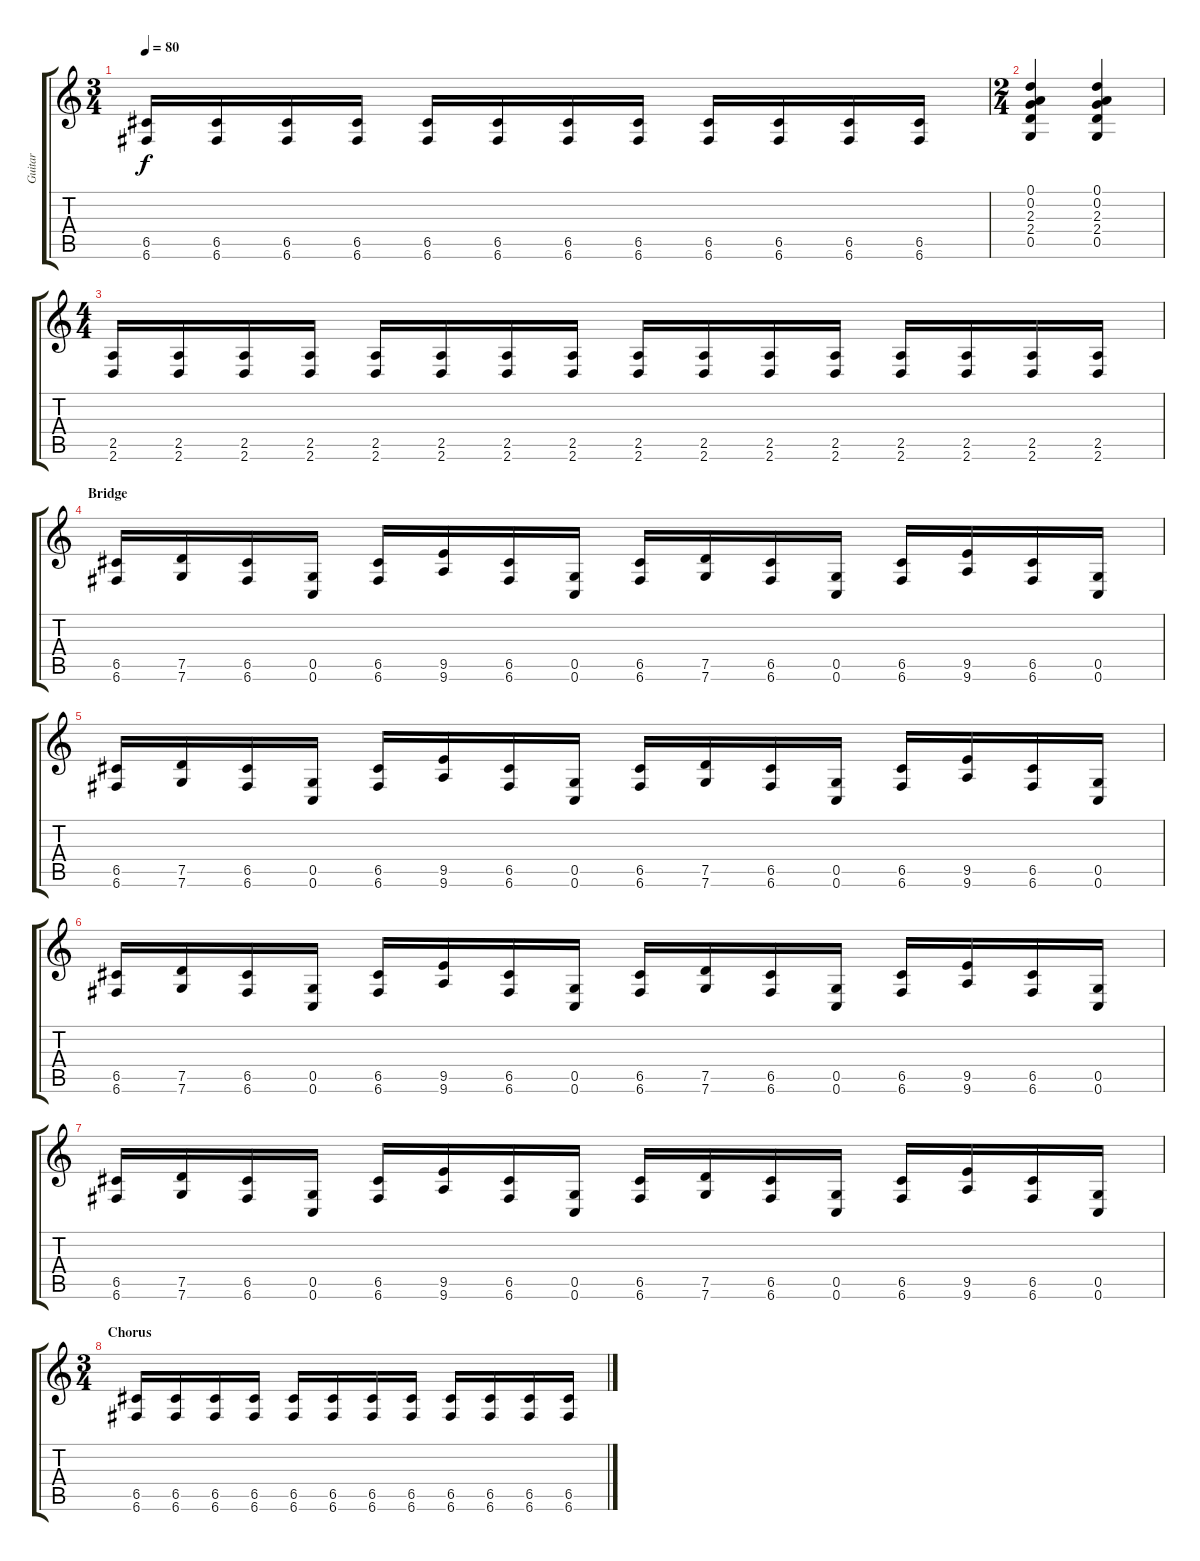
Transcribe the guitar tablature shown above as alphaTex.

\track ("Guitar" "Guitar") {instrument distortionguitar}
\staff {score tabs}
\tuning (D4 A3 F3 C3 G2 C2) {hide}
\ts (3 4)
\tempo 80
\clef g2
\ks c
(6.5 6.6).16{dy f} (6.5 6.6).16 (6.5 6.6).16 (6.5 6.6).16 (6.5 6.6).16 (6.5 6.6).16 (6.5 6.6).16 (6.5 6.6).16 (6.5 6.6).16 (6.5 6.6).16 (6.5 6.6).16 (6.5 6.6).16 |
\ts (2 4)
(0.1 0.2 2.3 2.4 0.5).4 (0.1 0.2 2.3 2.4 0.5).4 |
\ts (4 4)
(2.5 2.6).16 (2.5 2.6).16 (2.5 2.6).16 (2.5 2.6).16 (2.5 2.6).16 (2.5 2.6).16 (2.5 2.6).16 (2.5 2.6).16 (2.5 2.6).16 (2.5 2.6).16 (2.5 2.6).16 (2.5 2.6).16 (2.5 2.6).16 (2.5 2.6).16 (2.5 2.6).16 (2.5 2.6).16 |
\section ("" "Bridge")
(6.5 6.6).16 (7.5 7.6).16 (6.5 6.6).16 (0.5 0.6).16 (6.5 6.6).16 (9.5 9.6).16 (6.5 6.6).16 (0.5 0.6).16 (6.5 6.6).16 (7.5 7.6).16 (6.5 6.6).16 (0.5 0.6).16 (6.5 6.6).16 (9.5 9.6).16 (6.5 6.6).16 (0.5 0.6).16 |
(6.5 6.6).16 (7.5 7.6).16 (6.5 6.6).16 (0.5 0.6).16 (6.5 6.6).16 (9.5 9.6).16 (6.5 6.6).16 (0.5 0.6).16 (6.5 6.6).16 (7.5 7.6).16 (6.5 6.6).16 (0.5 0.6).16 (6.5 6.6).16 (9.5 9.6).16 (6.5 6.6).16 (0.5 0.6).16 |
(6.5 6.6).16 (7.5 7.6).16 (6.5 6.6).16 (0.5 0.6).16 (6.5 6.6).16 (9.5 9.6).16 (6.5 6.6).16 (0.5 0.6).16 (6.5 6.6).16 (7.5 7.6).16 (6.5 6.6).16 (0.5 0.6).16 (6.5 6.6).16 (9.5 9.6).16 (6.5 6.6).16 (0.5 0.6).16 |
(6.5 6.6).16 (7.5 7.6).16 (6.5 6.6).16 (0.5 0.6).16 (6.5 6.6).16 (9.5 9.6).16 (6.5 6.6).16 (0.5 0.6).16 (6.5 6.6).16 (7.5 7.6).16 (6.5 6.6).16 (0.5 0.6).16 (6.5 6.6).16 (9.5 9.6).16 (6.5 6.6).16 (0.5 0.6).16 |
\ts (3 4)
\section ("" "Chorus")
(6.5 6.6).16 (6.5 6.6).16 (6.5 6.6).16 (6.5 6.6).16 (6.5 6.6).16 (6.5 6.6).16 (6.5 6.6).16 (6.5 6.6).16 (6.5 6.6).16 (6.5 6.6).16 (6.5 6.6).16 (6.5 6.6).16
